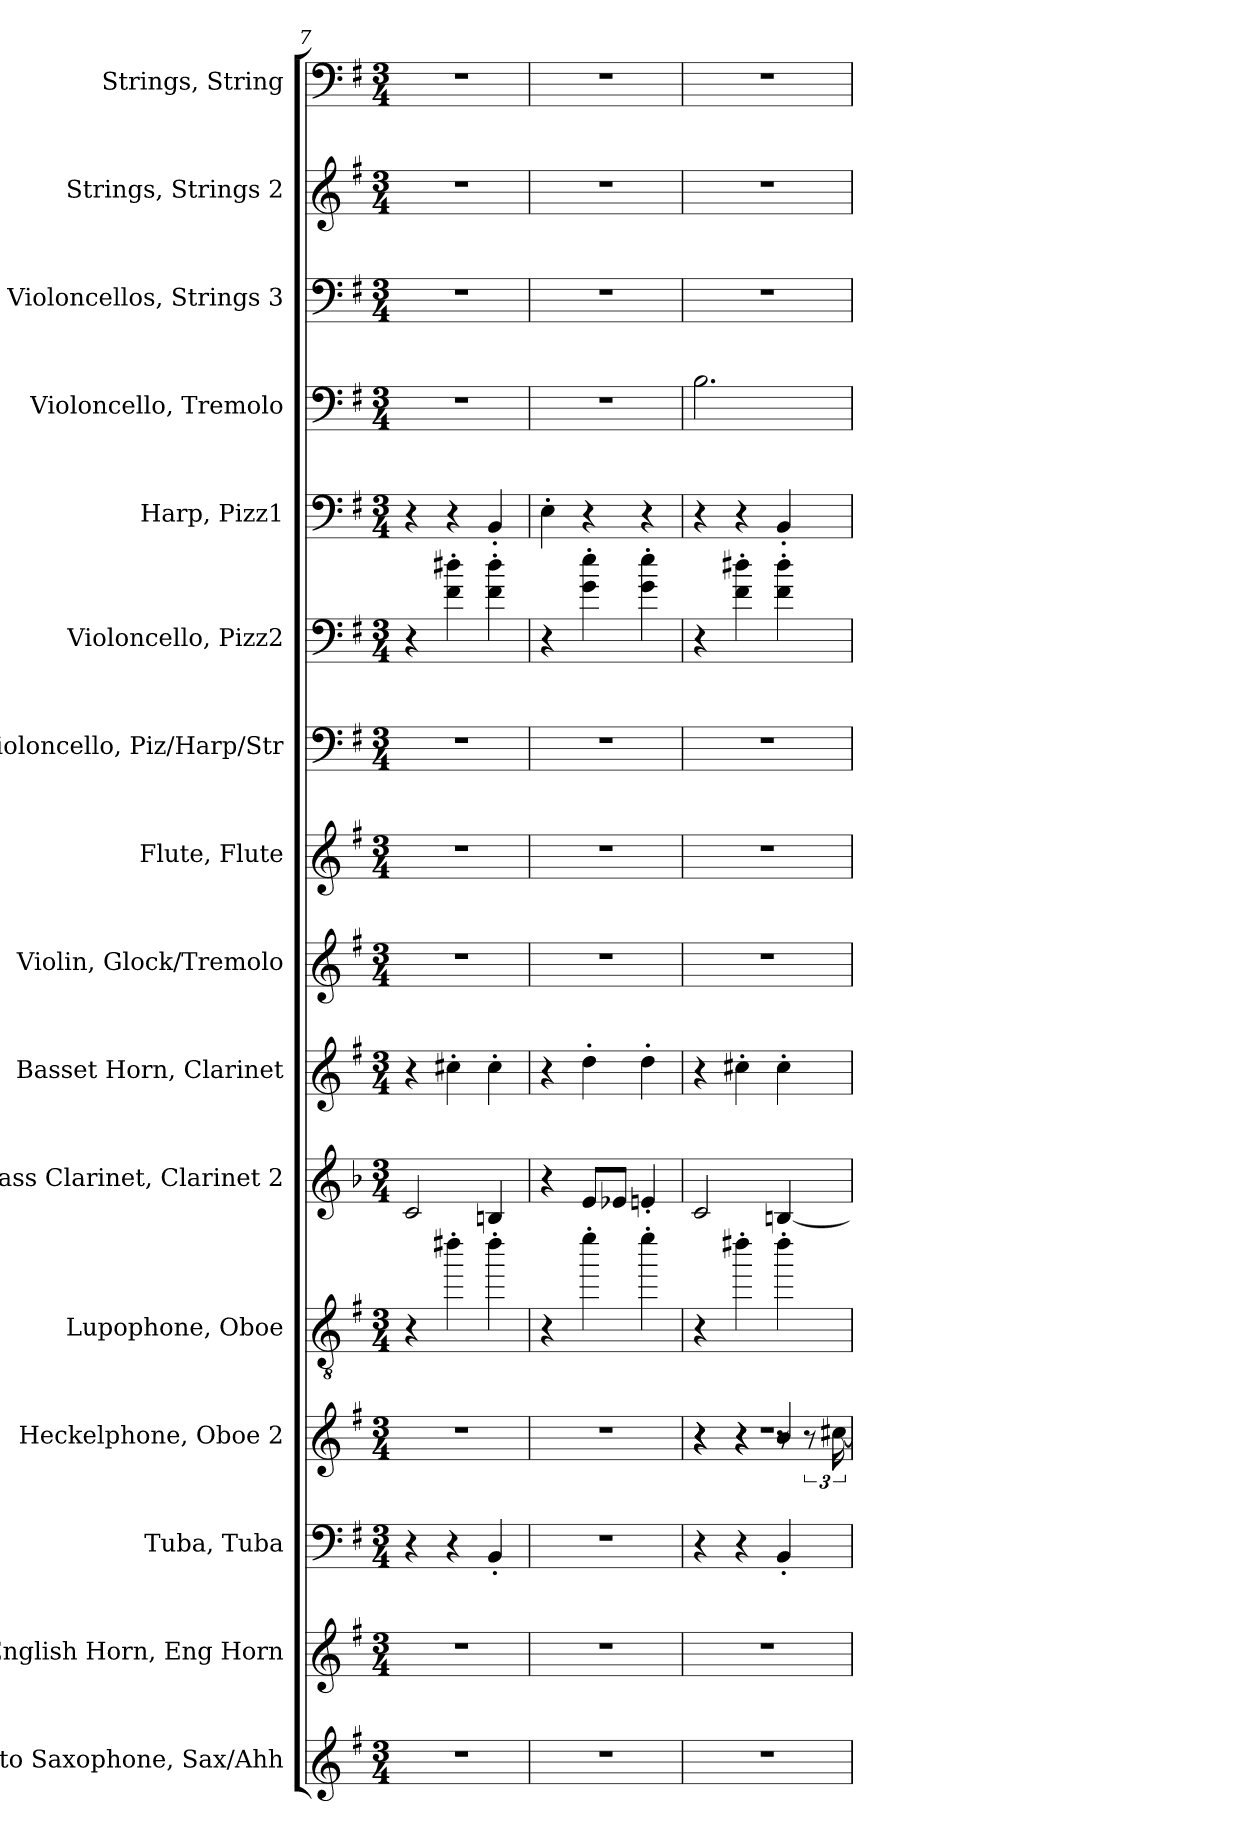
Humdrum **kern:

**kern	**kern	**kern	**kern	**kern	**kern	**kern	**kern	**kern	**kern	**kern	**kern	**kern	**kern	**kern	**kern
*part16	*part15	*part14	*part13	*part12	*part11	*part10	*part9	*part8	*part7	*part6	*part5	*part4	*part3	*part2	*part1
*staff16	*staff15	*staff14	*staff13	*staff12	*staff11	*staff10	*staff9	*staff8	*staff7	*staff6	*staff5	*staff4	*staff3	*staff2	*staff1
*I"Alto Saxophone, Sax/Ahh	*I"English Horn, Eng Horn	*I"Tuba, Tuba	*I"Heckelphone, Oboe 2	*I"Lupophone, Oboe	*I"Bass Clarinet, Clarinet 2	*I"Basset Horn, Clarinet	*I"Violin, Glock/Tremolo	*I"Flute, Flute	*I"Violoncello, Piz/Harp/Str	*I"Violoncello, Pizz2	*I"Harp, Pizz1	*I"Violoncello, Tremolo	*I"Violoncellos, Strings 3	*I"Strings, Strings 2	*I"Strings, String
*I'A. Sax.	*I'E. Hn.	*I'Tba.	*I'Hph.	*I'Lph.	*I'B. Cl.	*I'Ba. Hn.	*I'Vln.	*I'Fl.	*I'Vc.	*I'Vc.	*I'Hrp.	*I'Vc.	*I'Vcs.	*I'St.	*I'St.
*clefG2	*clefG2	*clefF4	*clefG2	*clefGv2	*clefG2	*clefG2	*clefG2	*clefG2	*clefF4	*clefF4	*clefF4	*clefF4	*clefF4	*clefG2	*clefF4
*ITrd5c9	*ITrd4c7	*	*ITrd7c12	*ITrd7c12	*ITrd8c14	*ITrd4c7	*	*	*	*	*	*	*	*	*
*k[b-e-]	*k[]	*k[f#]	*k[f#]	*k[f#]	*k[b-]	*k[]	*k[f#]	*k[f#]	*k[f#]	*k[f#]	*k[f#]	*k[f#]	*k[f#]	*k[f#]	*k[f#]
*M3/4	*M3/4	*M3/4	*M3/4	*M3/4	*M3/4	*M3/4	*M3/4	*M3/4	*M3/4	*M3/4	*M3/4	*M3/4	*M3/4	*M3/4	*M3/4
=7	=7	=7	=7	=7	=7	=7	=7	=7	=7	=7	=7	=7	=7	=7	=7
2.r	2.r	4r	2.r	4r	2C/	4r	2.r	2.r	2.r	4r	4r	2.r	2.r	2.r	2.r
.	.	4r	.	4dd#X'\	.	4f#X'\	.	.	.	4f#\' 4dd#X\'	4r	.	.	.	.
.	.	4BB'/	.	4dd#'\	4BBn/	4f#'\	.	.	.	4f#\' 4dd#\'	4BB'/	.	.	.	.
=8	=8	=8	=8	=8	=8	=8	=8	=8	=8	=8	=8	=8	=8	=8	=8
2.r	2.r	2.r	2.r	4r	4r	4r	2.r	2.r	2.r	4r	4E'\	2.r	2.r	2.r	2.r
.	.	.	.	4ee'\	8E/L	4g'\	.	.	.	4g\' 4ee\'	4r	.	.	.	.
.	.	.	.	.	8E-X/J	.	.	.	.	.	.	.	.	.	.
.	.	.	.	4ee'\	4En'/	4g'\	.	.	.	4g\' 4ee\'	4r	.	.	.	.
=9	=9	=9	=9	=9	=9	=9	=9	=9	=9	=9	=9	=9	=9	=9	=9
*	*	*	*^	*	*	*	*	*	*	*	*	*	*	*	*
*	*	*	*	*^	*	*	*	*	*	*	*	*	*	*	*	*
2.r	2.r	4r	2.r	4r	4r	4r	2C/	4r	2.r	2.r	2.r	4r	4r	2.B\	2.r	2.r	2.r
.	.	4r	.	4r	4r	4dd#X'\	.	4f#X'\	.	.	.	4f#\' 4dd#X\'	4r	.	.	.	.
.	.	4BB'/	.	8r	4B/	4dd#'\	[4BBn/	4f#'\	.	.	.	4f#\' 4dd#\'	4BB'/	.	.	.	.
.	.	.	.	12r	.	.	.	.	.	.	.	.	.	.	.	.	.
.	.	.	.	[24c#X\	.	.	.	.	.	.	.	.	.	.	.	.	.
*	*	*	*v	*v	*v	*	*	*	*	*	*	*	*	*	*	*	*
=	=	=	=	=	=	=	=	=	=	=	=	=	=	=	=
*-	*-	*-	*-	*-	*-	*-	*-	*-	*-	*-	*-	*-	*-	*-	*-
